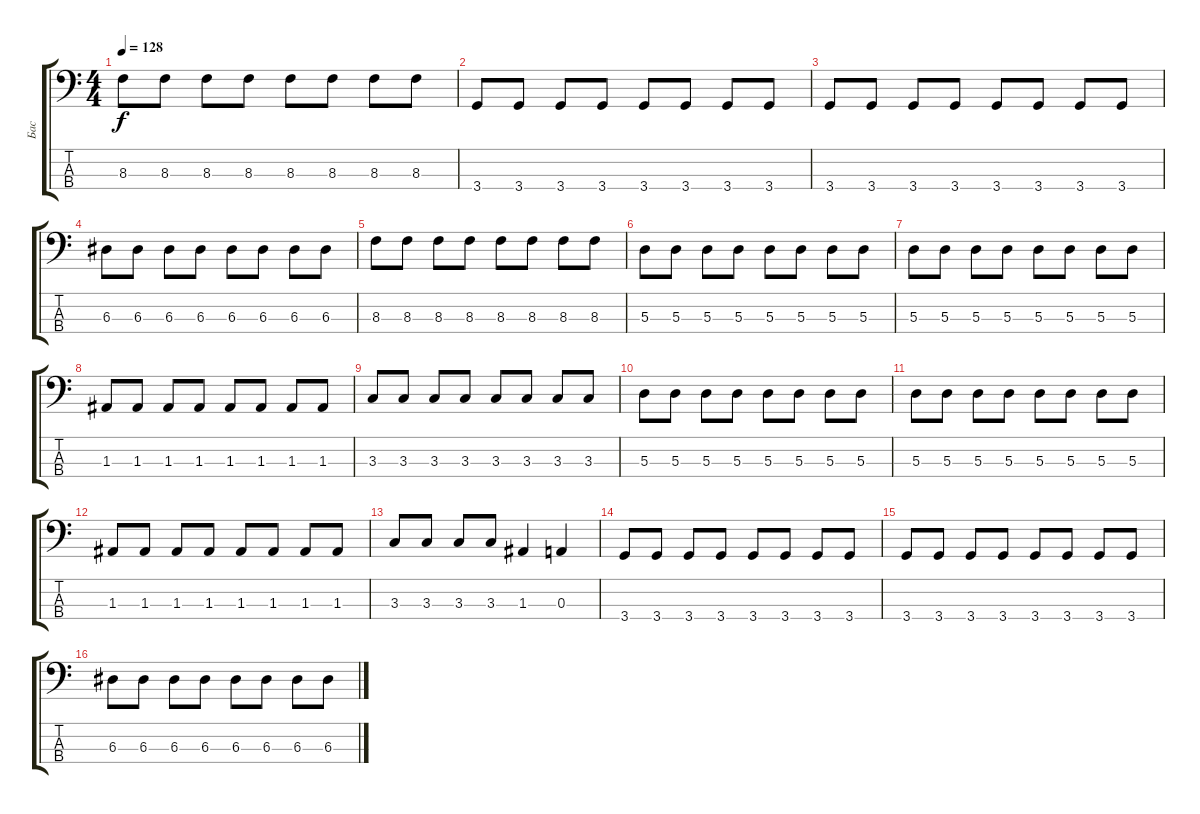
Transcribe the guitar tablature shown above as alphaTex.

\track ("Бас" "Бас") {instrument electricbasspick}
\staff {score tabs}
\tuning (G2 D2 A1 E1) {hide}
\ts (4 4)
\tempo 128
\clef f4
\ks c
8.3.8{dy f} 8.3.8 8.3.8 8.3.8 8.3.8 8.3.8 8.3.8 8.3.8 |
3.4.8 3.4.8 3.4.8 3.4.8 3.4.8 3.4.8 3.4.8 3.4.8 |
3.4.8 3.4.8 3.4.8 3.4.8 3.4.8 3.4.8 3.4.8 3.4.8 |
6.3.8 6.3.8 6.3.8 6.3.8 6.3.8 6.3.8 6.3.8 6.3.8 |
8.3.8 8.3.8 8.3.8 8.3.8 8.3.8 8.3.8 8.3.8 8.3.8 |
5.3.8 5.3.8 5.3.8 5.3.8 5.3.8 5.3.8 5.3.8 5.3.8 |
5.3.8 5.3.8 5.3.8 5.3.8 5.3.8 5.3.8 5.3.8 5.3.8 |
1.3.8 1.3.8 1.3.8 1.3.8 1.3.8 1.3.8 1.3.8 1.3.8 |
3.3.8 3.3.8 3.3.8 3.3.8 3.3.8 3.3.8 3.3.8 3.3.8 |
5.3.8 5.3.8 5.3.8 5.3.8 5.3.8 5.3.8 5.3.8 5.3.8 |
5.3.8 5.3.8 5.3.8 5.3.8 5.3.8 5.3.8 5.3.8 5.3.8 |
1.3.8 1.3.8 1.3.8 1.3.8 1.3.8 1.3.8 1.3.8 1.3.8 |
3.3.8 3.3.8 3.3.8 3.3.8 1.3.4 0.3.4 |
3.4.8 3.4.8 3.4.8 3.4.8 3.4.8 3.4.8 3.4.8 3.4.8 |
3.4.8 3.4.8 3.4.8 3.4.8 3.4.8 3.4.8 3.4.8 3.4.8 |
6.3.8 6.3.8 6.3.8 6.3.8 6.3.8 6.3.8 6.3.8 6.3.8
